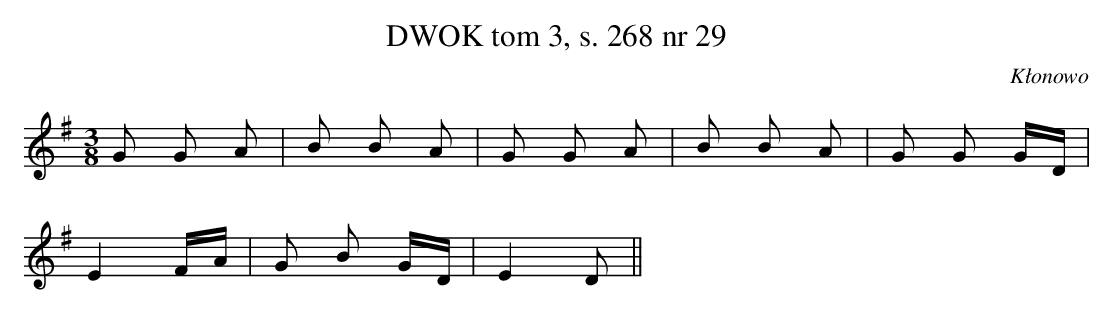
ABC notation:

X:1
T: DWOK tom 3, s. 268 nr 29
O: Kłonowo
L: 1/16
M: 3/8
K: G
G2 G2 A2 | B2 B2 A2 | G2 G2 A2 | B2 B2 A2 | G2 G2 GD |
E4 FA | G2 B2 GD | E4 D2 ||
